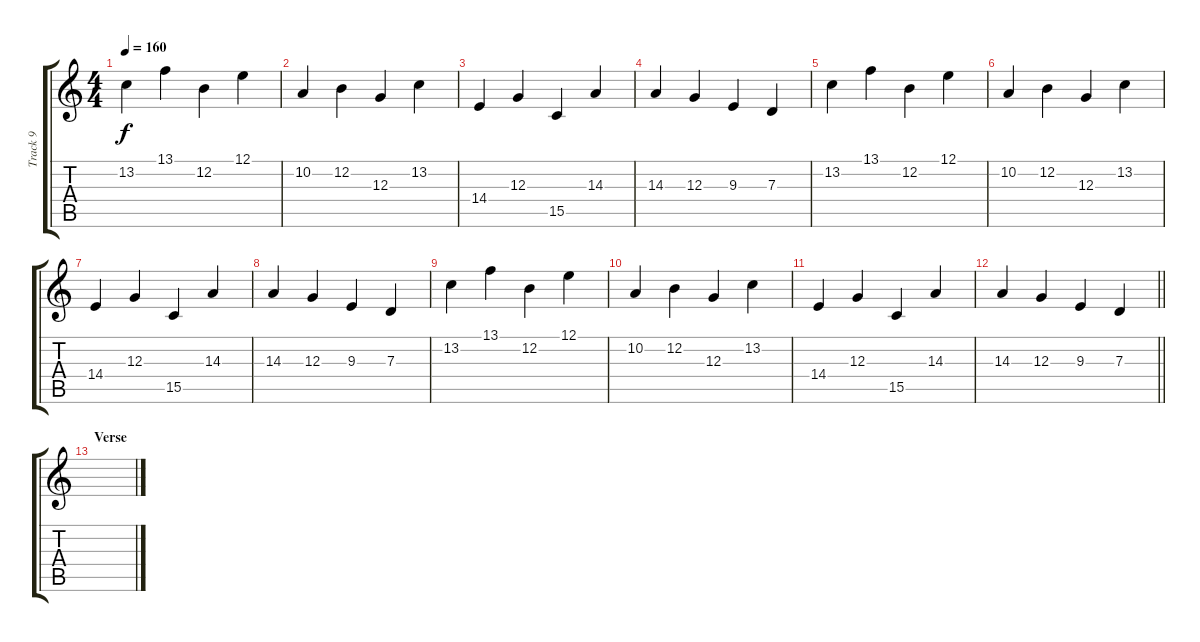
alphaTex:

\track ("Track 9" "Track 9") {instrument synthstrings1}
\staff {score tabs}
\tuning (E4 B3 G3 D3 A2 E2) {hide}
\ts (4 4)
\tempo 160
\clef g2
\ks c
13.2.4{dy f} 13.1.4 12.2.4 12.1.4 |
10.2.4 12.2.4 12.3.4 13.2.4 |
14.4.4 12.3.4 15.5.4 14.3.4 |
14.3.4 12.3.4 9.3.4 7.3.4 |
13.2.4 13.1.4 12.2.4 12.1.4 |
10.2.4 12.2.4 12.3.4 13.2.4 |
14.4.4 12.3.4 15.5.4 14.3.4 |
14.3.4 12.3.4 9.3.4 7.3.4 |
13.2.4 13.1.4 12.2.4 12.1.4 |
10.2.4 12.2.4 12.3.4 13.2.4 |
14.4.4 12.3.4 15.5.4 14.3.4 |
\barLineRight lightlight
14.3.4 12.3.4 9.3.4 7.3.4 |
\section ("" "Verse")
